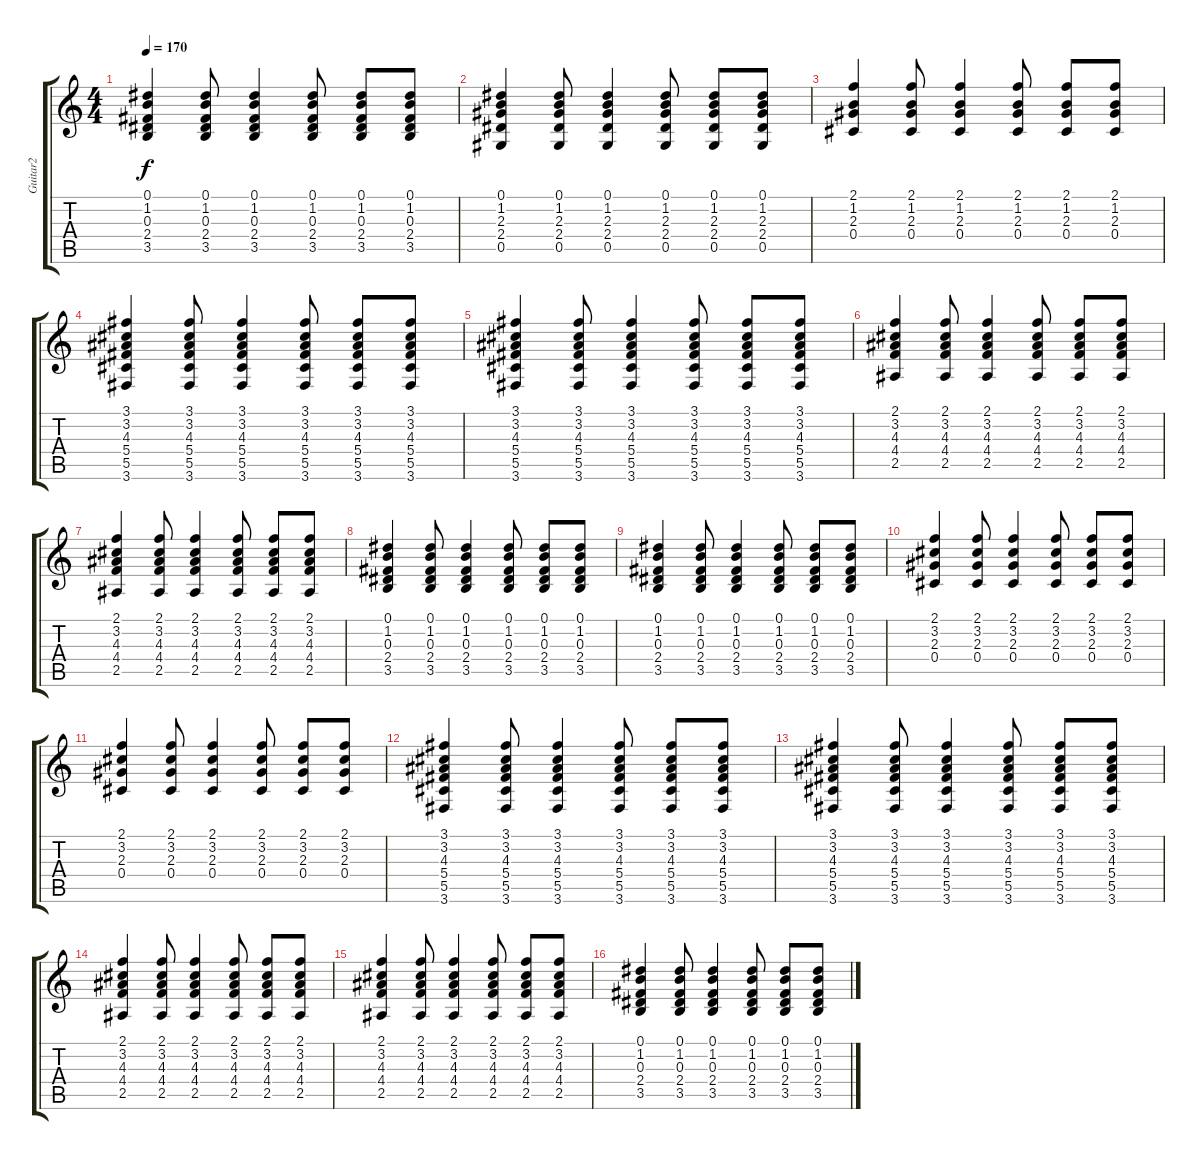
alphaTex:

\track ("Guitar2" "Guitar2") {instrument overdrivenguitar}
\staff {score tabs}
\tuning (Eb4 Bb3 Gb3 Db3 Ab2 Eb2) {hide}
\ts (4 4)
\tempo 170
\clef g2
\ks c
(0.1 1.2 0.3 2.4 3.5).4{dy f} (0.1 1.2 0.3 2.4 3.5).8 (0.1 1.2 0.3 2.4 3.5).4 (0.1 1.2 0.3 2.4 3.5).8 (0.1 1.2 0.3 2.4 3.5).8 (0.1 1.2 0.3 2.4 3.5).8 |
(0.1 1.2 2.3 2.4 0.5).4 (0.1 1.2 2.3 2.4 0.5).8 (0.1 1.2 2.3 2.4 0.5).4 (0.1 1.2 2.3 2.4 0.5).8 (0.1 1.2 2.3 2.4 0.5).8 (0.1 1.2 2.3 2.4 0.5).8 |
(2.1 1.2 2.3 0.4).4 (2.1 1.2 2.3 0.4).8 (2.1 1.2 2.3 0.4).4 (2.1 1.2 2.3 0.4).8 (2.1 1.2 2.3 0.4).8 (2.1 1.2 2.3 0.4).8 |
(3.1 3.2 4.3 5.4 5.5 3.6).4 (3.1 3.2 4.3 5.4 5.5 3.6).8 (3.1 3.2 4.3 5.4 5.5 3.6).4 (3.1 3.2 4.3 5.4 5.5 3.6).8 (3.1 3.2 4.3 5.4 5.5 3.6).8 (3.1 3.2 4.3 5.4 5.5 3.6).8 |
(3.1 3.2 4.3 5.4 5.5 3.6).4 (3.1 3.2 4.3 5.4 5.5 3.6).8 (3.1 3.2 4.3 5.4 5.5 3.6).4 (3.1 3.2 4.3 5.4 5.5 3.6).8 (3.1 3.2 4.3 5.4 5.5 3.6).8 (3.1 3.2 4.3 5.4 5.5 3.6).8 |
(2.1 3.2 4.3 4.4 2.5).4 (2.1 3.2 4.3 4.4 2.5).8 (2.1 3.2 4.3 4.4 2.5).4 (2.1 3.2 4.3 4.4 2.5).8 (2.1 3.2 4.3 4.4 2.5).8 (2.1 3.2 4.3 4.4 2.5).8 |
(2.1 3.2 4.3 4.4 2.5).4 (2.1 3.2 4.3 4.4 2.5).8 (2.1 3.2 4.3 4.4 2.5).4 (2.1 3.2 4.3 4.4 2.5).8 (2.1 3.2 4.3 4.4 2.5).8 (2.1 3.2 4.3 4.4 2.5).8 |
(0.1 1.2 0.3 2.4 3.5).4 (0.1 1.2 0.3 2.4 3.5).8 (0.1 1.2 0.3 2.4 3.5).4 (0.1 1.2 0.3 2.4 3.5).8 (0.1 1.2 0.3 2.4 3.5).8 (0.1 1.2 0.3 2.4 3.5).8 |
(0.1 1.2 0.3 2.4 3.5).4 (0.1 1.2 0.3 2.4 3.5).8 (0.1 1.2 0.3 2.4 3.5).4 (0.1 1.2 0.3 2.4 3.5).8 (0.1 1.2 0.3 2.4 3.5).8 (0.1 1.2 0.3 2.4 3.5).8 |
(2.1 3.2 2.3 0.4).4 (2.1 3.2 2.3 0.4).8 (2.1 3.2 2.3 0.4).4 (2.1 3.2 2.3 0.4).8 (2.1 3.2 2.3 0.4).8 (2.1 3.2 2.3 0.4).8 |
(2.1 3.2 2.3 0.4).4 (2.1 3.2 2.3 0.4).8 (2.1 3.2 2.3 0.4).4 (2.1 3.2 2.3 0.4).8 (2.1 3.2 2.3 0.4).8 (2.1 3.2 2.3 0.4).8 |
(3.1 3.2 4.3 5.4 5.5 3.6).4 (3.1 3.2 4.3 5.4 5.5 3.6).8 (3.1 3.2 4.3 5.4 5.5 3.6).4 (3.1 3.2 4.3 5.4 5.5 3.6).8 (3.1 3.2 4.3 5.4 5.5 3.6).8 (3.1 3.2 4.3 5.4 5.5 3.6).8 |
(3.1 3.2 4.3 5.4 5.5 3.6).4 (3.1 3.2 4.3 5.4 5.5 3.6).8 (3.1 3.2 4.3 5.4 5.5 3.6).4 (3.1 3.2 4.3 5.4 5.5 3.6).8 (3.1 3.2 4.3 5.4 5.5 3.6).8 (3.1 3.2 4.3 5.4 5.5 3.6).8 |
(2.1 3.2 4.3 4.4 2.5).4 (2.1 3.2 4.3 4.4 2.5).8 (2.1 3.2 4.3 4.4 2.5).4 (2.1 3.2 4.3 4.4 2.5).8 (2.1 3.2 4.3 4.4 2.5).8 (2.1 3.2 4.3 4.4 2.5).8 |
(2.1 3.2 4.3 4.4 2.5).4 (2.1 3.2 4.3 4.4 2.5).8 (2.1 3.2 4.3 4.4 2.5).4 (2.1 3.2 4.3 4.4 2.5).8 (2.1 3.2 4.3 4.4 2.5).8 (2.1 3.2 4.3 4.4 2.5).8 |
(0.1 1.2 0.3 2.4 3.5).4 (0.1 1.2 0.3 2.4 3.5).8 (0.1 1.2 0.3 2.4 3.5).4 (0.1 1.2 0.3 2.4 3.5).8 (0.1 1.2 0.3 2.4 3.5).8 (0.1 1.2 0.3 2.4 3.5).8
